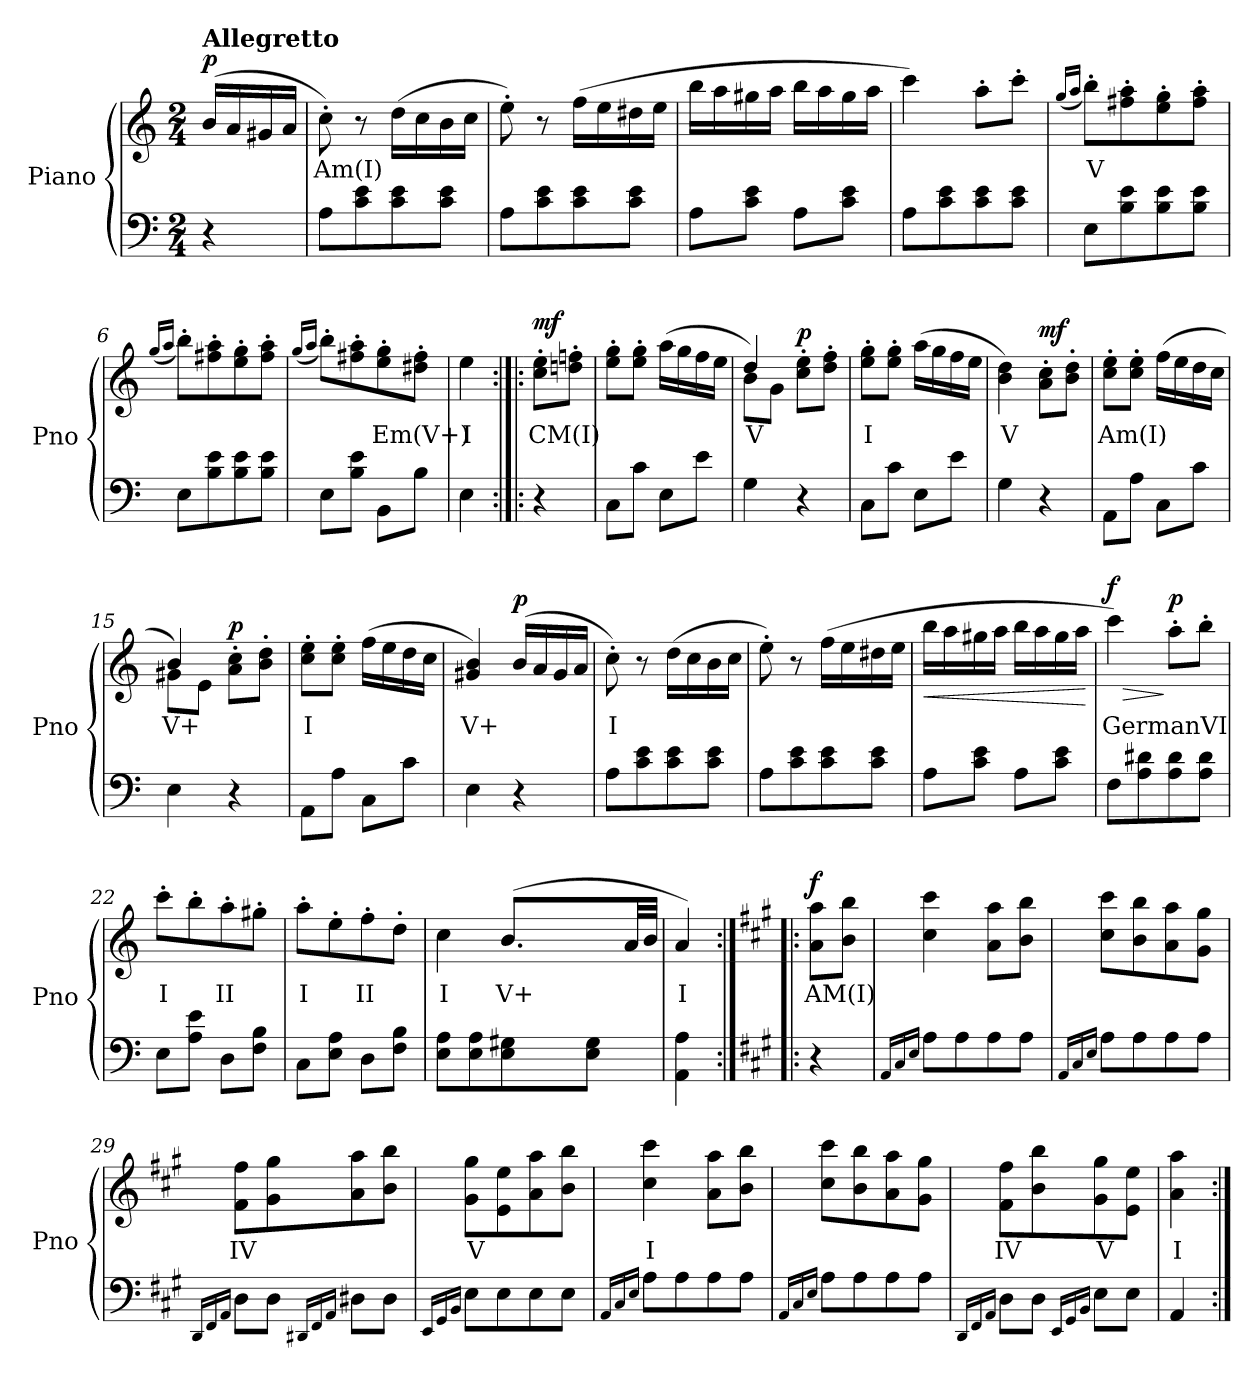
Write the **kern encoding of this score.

**kern	**kern	**text	**dynam
*part1	*part1	*part1	*part1
*staff2	*staff1	*staff1	*staff1/2
*I"Piano	*	*	*
*I'Pno	*	*	*
*clefF4	*clefG2	*	*
*k[]	*k[]	*	*
*M2/4	*M2/4	*	*
=	=	=	=
!	!LO:TX:a:B:t=Allegretto	!	!
!	!	!	!LO:DY:b
4r	(<16b/LL	.	p
.	16a/	.	.
.	16g#X/	.	.
.	16a/JJ	.	.
=1	=1	=1	=1
!	!	!LO:LY:b	!
8A\L	8cc'\)	Am(I)	.
8c\ 8e\	8r	.	.
8c\ 8e\	(>16dd\LL	.	.
.	16cc\	.	.
8c\ 8e\J	16b\	.	.
.	16cc\JJ	.	.
=2	=2	=2	=2
8A\L	8ee'\)	.	.
8c\ 8e\	8r	.	.
8c\ 8e\	(>16ff\LL	.	.
.	16ee\	.	.
8c\ 8e\J	16dd#X\	.	.
.	16ee\JJ	.	.
=3	=3	=3	=3
8A\L	16bb\LL	.	.
.	16aa\	.	.
8c\ 8e\J	16gg#X\	.	.
.	16aa\JJ	.	.
8A\L	16bb\LL	.	.
.	16aa\	.	.
8c\ 8e\J	16gg#\	.	.
.	16aa\JJ	.	.
=4	=4	=4	=4
8A\L	4ccc\)	.	.
8c\ 8e\	.	.	.
8c\ 8e\	8aa'\L	.	.
8c\ 8e\J	8ccc'\J	.	.
!!LO:LB:g=z
=5	=5	=5	=5
.	(<16qgg/LL	.	.
.	16qaa/JJ	.	.
!	!	!LO:LY:b	!
8E\L	8bb'\L)	V	.
8B\ 8e\	8ff#X\' 8aa\'	.	.
8B\ 8e\	8ee\' 8gg\'	.	.
8B\ 8e\J	8ff#\' 8aa\'J	.	.
=6	=6	=6	=6
.	(<16qgg/LL	.	.
.	16qaa/JJ	.	.
8E\L	8bb'\L)	.	.
8B\ 8e\	8ff#X\' 8aa\'	.	.
8B\ 8e\	8ee\' 8gg\'	.	.
8B\ 8e\J	8ff#\' 8aa\'J	.	.
=7	=7	=7	=7
.	(<16qgg/LL	.	.
.	16qaa/JJ	.	.
8E\L	8bb'\L)	.	.
8B\ 8e\J	8ff#X\' 8aa\'	.	.
!	!	!LO:LY:b	!
8BB\L	8ee\' 8gg\'	Em(V+)	.
8B\J	8dd#X\' 8ff#\'J	.	.
=8	=8	=8	=8
!	!	!LO:LY:b	!
4E\	4ee\	I	.
=9:|!|:	=9:|!|:	=9:|!|:	=9:|!|:
!	!	!LO:LY:b	!LO:DY:b
4r	8cc\' 8ee\'L	CM(I)	mf
.	8ddn\' 8ffn\'J	.	.
=10	=10	=10	=10
8C\L	8ee\' 8gg\'L	.	.
8c\J	8ee\' 8gg\'J	.	.
8E\L	(>16aa\LL	.	.
.	16gg\	.	.
8e\J	16ff\	.	.
.	16ee\JJ	.	.
!!LO:LB:g=z
=11	=11	=11	=11
*	*^	*	*
!	!	!	!LO:LY:b	!
4G\	4dd/)	8b\L	V	.
.	.	8g\J	.	.
!	!	!	!	!LO:DY:b
4r	8cc\' 8ee\'L	4ryy	.	p
.	8dd\' 8ff\'J	.	.	.
*	*v	*v	*	*
=12	=12	=12	=12
!	!	!LO:LY:b	!
8C\L	8ee\' 8gg\'L	I	.
8c\J	8ee\' 8gg\'J	.	.
8E\L	(>16aa\LL	.	.
.	16gg\	.	.
8e\J	16ff\	.	.
.	16ee\JJ	.	.
=13	=13	=13	=13
!	!	!LO:LY:b	!
4G\	4b\ 4dd\)	V	.
!	!	!	!LO:DY:b
4r	8a\' 8cc\'L	.	mf
.	8b\' 8dd\'J	.	.
=14	=14	=14	=14
!	!	!LO:LY:b	!
8AA\L	8cc\' 8ee\'L	Am(I)	.
8A\J	8cc\' 8ee\'J	.	.
8C\L	(>16ff\LL	.	.
.	16ee\	.	.
8c\J	16dd\	.	.
.	16cc\JJ	.	.
=15	=15	=15	=15
!	!	!LO:LY:b	!
*	*^	*	*
4E\	4b/)	8g#X\L	V+	.
.	.	8e\J	.	.
!	!	!	!	!LO:DY:b
4r	8a\' 8cc\'L	4ryy	.	p
.	8b\' 8dd\'J	.	.	.
*	*v	*v	*	*
=16	=16	=16	=16
!	!	!LO:LY:b	!
8AA\L	8cc\' 8ee\'L	I	.
8A\J	8cc\' 8ee\'J	.	.
8C\L	(>16ff\LL	.	.
.	16ee\	.	.
8c\J	16dd\	.	.
.	16cc\JJ	.	.
!!LO:LB:g=z
=17	=17	=17	=17
!	!	!LO:LY:b	!
4E\	4g#X/ 4b/)	V+	.
!	!	!	!LO:DY:b
4r	(>16b/LL	.	p
.	16a/	.	.
.	16g#/	.	.
.	16a/JJ	.	.
=18	=18	=18	=18
!	!	!LO:LY:b	!
8A\L	8cc'\)	I	.
8c\ 8e\	8r	.	.
8c\ 8e\	(>16dd\LL	.	.
.	16cc\	.	.
8c\ 8e\J	16b\	.	.
.	16cc\JJ	.	.
=19	=19	=19	=19
8A\L	8ee'\)	.	.
8c\ 8e\	8r	.	.
8c\ 8e\	(>16ff\LL	.	.
.	16ee\	.	.
8c\ 8e\J	16dd#X\	.	.
.	16ee\JJ	.	.
=20	=20	=20	=20
!	!	!	!LO:HP:b
!	!	!	!LO:DY:n=1:b
8A\L	16bb\LL	.	< other-dynamics
.	16aa\	.	.
8c\ 8e\J	16gg#X\	.	.
.	16aa\JJ	.	.
8A\L	16bb\LL	.	.
.	16aa\	.	.
8c\ 8e\J	16gg#\	.	.
.	16aa\JJ	.	.
.	.	.	[
=21	=21	=21	=21
!	!	!LO:LY:b	!LO:HP:b
!	!	!	!LO:DY:n=1:b
8F\L	4ccc\)	GermanVI	> f
8A\ 8d#X\	.	.	.
!	!	!	!LO:DY:n=2:b
8A\ 8d#\	8aa'\L	.	] p
8A\ 8d#\J	8bb'\J	.	.
!!LO:PB:g=z
=22	=22	=22	=22
!	!	!LO:LY:b	!
8E\L	8ccc'\L	I	.
8A\ 8e\J	8bb'\	.	.
!	!	!LO:LY:b	!
8D\L	8aa'\	II	.
8F\ 8B\J	8gg#X'\J	.	.
=23	=23	=23	=23
!	!	!LO:LY:b	!
8C\L	8aa'\L	I	.
8E\ 8A\J	8ee'\	.	.
!	!	!LO:LY:b	!
8D\L	8ff'\	II	.
8F\ 8B\J	8dd'\J	.	.
=24	=24	=24	=24
!	!	!LO:LY:b	!
*	*^	*	*
8E\ 8A\L	4cc\	4ryy	I	.
8E\ 8A\	.	.	.	.
!	!	!	!LO:LY:b	!
8E\ 8G#X\	(<8.b/L	32cc!yy	V+	.
.	.	32b!yy	.	.
.	.	32cc!yy	.	.
.	.	32b!yy	.	.
8E\ 8G#\J	.	32cc!yy	.	.
.	.	32b!yy	.	.
.	32a/LL	16ryy	.	.
.	32b/JJJ	.	.	.
*	*v	*v	*	*
=25	=25	=25	=25
!	!	!LO:LY:b	!
4AA\ 4A\	4a/)	I	.
=26:|!|:	=26:|!|:	=26:|!|:	=26:|!|:
*k[f#c#g#]	*k[f#c#g#]	*	*
!	!	!LO:LY:b	!LO:DY:b
4r	8a\ 8aa\L	AM(I)	f
.	8b\ 8bb\J	.	.
=27	=27	=27	=27
16qAA/LL	.	.	.
16qC#/	.	.	.
16qE/JJ	.	.	.
8A\L	4cc#\ 4ccc#\	.	.
8A\	.	.	.
8A\	8a\ 8aa\L	.	.
8A\J	8b\ 8bb\J	.	.
!!LO:LB:g=z
=28	=28	=28	=28
16qAA/LL	.	.	.
16qC#/	.	.	.
16qE/JJ	.	.	.
8A\L	8cc#\ 8ccc#\L	.	.
8A\	8b\ 8bb\	.	.
8A\	8a\ 8aa\	.	.
8A\J	8g#\ 8gg#\J	.	.
=29	=29	=29	=29
16qDD/LL	.	.	.
16qFF#/	.	.	.
16qAA/JJ	.	.	.
!	!	!LO:LY:b	!
8D\L	8f#\ 8ff#\L	IV	.
8D\J	8g#\ 8gg#\	.	.
16qDD#X/LL	.	.	.
16qFF#/	.	.	.
16qAA/JJ	.	.	.
8D#X\L	8a\ 8aa\	.	.
8D#\J	8b\ 8bb\J	.	.
=30	=30	=30	=30
16qEE/LL	.	.	.
16qGG#/	.	.	.
16qBB/JJ	.	.	.
!	!	!LO:LY:b	!
8E\L	8g#\ 8gg#\L	V	.
8E\	8e\ 8ee\	.	.
8E\	8a\ 8aa\	.	.
8E\J	8b\ 8bb\J	.	.
=31	=31	=31	=31
16qAA/LL	.	.	.
16qC#/	.	.	.
16qE/JJ	.	.	.
!	!	!LO:LY:b	!
8A\L	4cc#\ 4ccc#\	I	.
8A\	.	.	.
8A\	8a\ 8aa\L	.	.
8A\J	8b\ 8bb\J	.	.
=32	=32	=32	=32
16qAA/LL	.	.	.
16qC#/	.	.	.
16qE/JJ	.	.	.
8A\L	8cc#\ 8ccc#\L	.	.
8A\	8b\ 8bb\	.	.
8A\	8a\ 8aa\	.	.
8A\J	8g#\ 8gg#\J	.	.
!!LO:LB:g=z
=33	=33	=33	=33
16qDD/LL	.	.	.
16qFF#/	.	.	.
16qAA/JJ	.	.	.
!	!	!LO:LY:b	!
8D\L	8f#\ 8ff#\L	IV	.
8D\J	8b\ 8bb\	.	.
16qEE/LL	.	.	.
16qGG#/	.	.	.
16qBB/JJ	.	.	.
!	!	!LO:LY:b	!
8E\L	8g#\ 8gg#\	V	.
8E\J	8e\ 8ee\J	.	.
=34	=34	=34	=34
!	!	!LO:LY:b	!
4AA/	4a\ 4aa\	I	.
=:|!	=:|!	=:|!	=:|!
*-	*-	*-	*-
